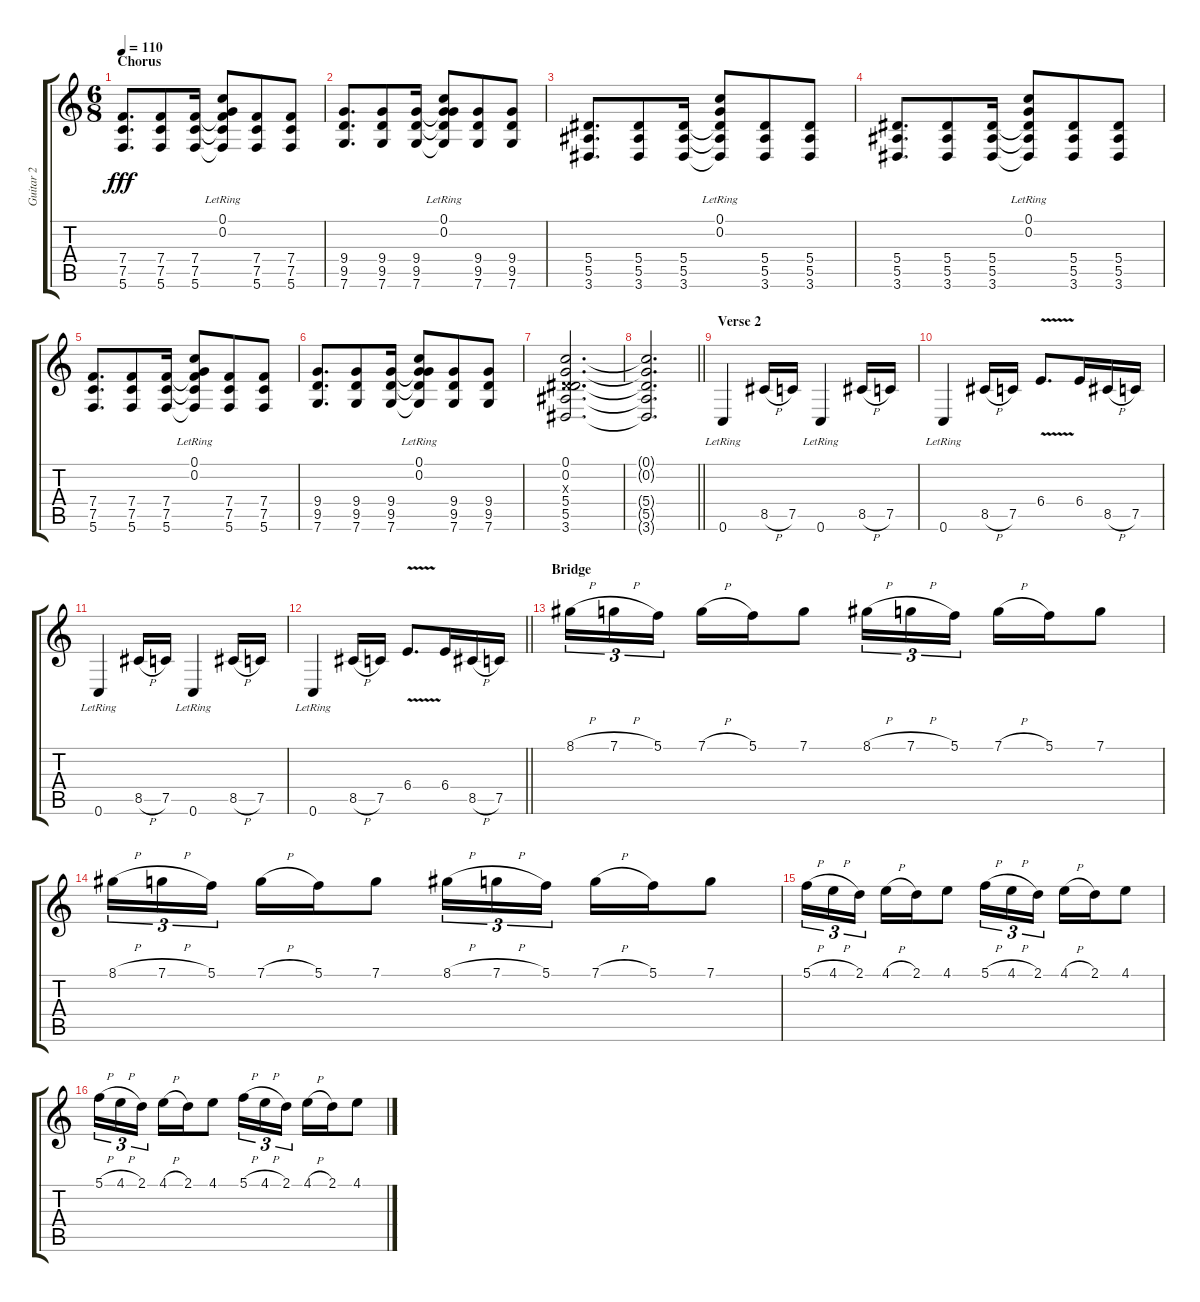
\track ("Guitar 2" "Guitar 2") {instrument distortionguitar}
\staff {score tabs}
\tuning (C4 G3 Eb3 Bb2 F2 C2) {hide}
\ts (6 8)
\section ("" "Chorus")
\tempo 110
\clef g2
\ks c
(7.4 7.5 5.6).8{d dy fff} (7.4 7.5 5.6).8 (7.4 7.5 5.6).16 (0.1{lr} 0.2{lr} 7.4{t} 7.5{t} 5.6{t}).8 (7.4 7.5 5.6).8 (7.4 7.5 5.6).8 |
(9.4 9.5 7.6).8{d} (9.4 9.5 7.6).8 (9.4 9.5 7.6).16 (0.1{lr} 0.2{lr} 9.4{t} 9.5{t} 7.6{t}).8 (9.4 9.5 7.6).8 (9.4 9.5 7.6).8 |
(5.4 5.5 3.6).8{d} (5.4 5.5 3.6).8 (5.4 5.5 3.6).16 (0.1{lr} 0.2{lr} 5.4{t} 5.5{t} 3.6{t}).8 (5.4 5.5 3.6).8 (5.4 5.5 3.6).8 |
(5.4 5.5 3.6).8{d} (5.4 5.5 3.6).8 (5.4 5.5 3.6).16 (0.1{lr} 0.2{lr} 5.4{t} 5.5{t} 3.6{t}).8 (5.4 5.5 3.6).8 (5.4 5.5 3.6).8 |
(7.4 7.5 5.6).8{d} (7.4 7.5 5.6).8 (7.4 7.5 5.6).16 (0.1{lr} 0.2{lr} 7.4{t} 7.5{t} 5.6{t}).8 (7.4 7.5 5.6).8 (7.4 7.5 5.6).8 |
(9.4 9.5 7.6).8{d} (9.4 9.5 7.6).8 (9.4 9.5 7.6).16 (0.1{lr} 0.2{lr} 9.4{t} 9.5{t} 7.6{t}).8 (9.4 9.5 7.6).8 (9.4 9.5 7.6).8 |
(0.1 0.2 0.3{x} 5.4 5.5 3.6).2{d} |
\barLineRight lightlight
(0.1{t} 0.2{t} 5.4{t} 5.5{t} 3.6{t}).2{d} |
\section ("" "Verse 2")
0.6{lr}.4 8.5{h}.16 7.5.16 0.6{lr}.4 8.5{h}.16 7.5.16 |
0.6{lr}.4 8.5{h}.16 7.5.16 6.4{v}.8{d} 6.4.16 8.5{h}.16 7.5.16 |
0.6{lr}.4 8.5{h}.16 7.5.16 0.6{lr}.4 8.5{h}.16 7.5.16 |
\barLineRight lightlight
0.6{lr}.4 8.5{h}.16 7.5.16 6.4{v}.8{d} 6.4.16 8.5{h}.16 7.5.16 |
\section ("" "Bridge")
8.1{h}.16{tu (3 2) balance 3} 7.1{h}.16{tu (3 2)} 5.1.16{tu (3 2) beam splitsecondary} 7.1{h}.16 5.1.16 7.1.8 8.1{h}.16{tu (3 2)} 7.1{h}.16{tu (3 2)} 5.1.16{tu (3 2) beam splitsecondary} 7.1{h}.16 5.1.16 7.1.8 |
8.1{h}.16{tu (3 2)} 7.1{h}.16{tu (3 2)} 5.1.16{tu (3 2) beam splitsecondary} 7.1{h}.16 5.1.16 7.1.8 8.1{h}.16{tu (3 2)} 7.1{h}.16{tu (3 2)} 5.1.16{tu (3 2) beam splitsecondary} 7.1{h}.16 5.1.16 7.1.8 |
5.1{h}.16{tu (3 2)} 4.1{h}.16{tu (3 2)} 2.1.16{tu (3 2) beam splitsecondary} 4.1{h}.16 2.1.16 4.1.8 5.1{h}.16{tu (3 2)} 4.1{h}.16{tu (3 2)} 2.1.16{tu (3 2) beam splitsecondary} 4.1{h}.16 2.1.16 4.1.8 |
5.1{h}.16{tu (3 2)} 4.1{h}.16{tu (3 2)} 2.1.16{tu (3 2) beam splitsecondary} 4.1{h}.16 2.1.16 4.1.8 5.1{h}.16{tu (3 2)} 4.1{h}.16{tu (3 2)} 2.1.16{tu (3 2) beam splitsecondary} 4.1{h}.16 2.1.16 4.1.8
